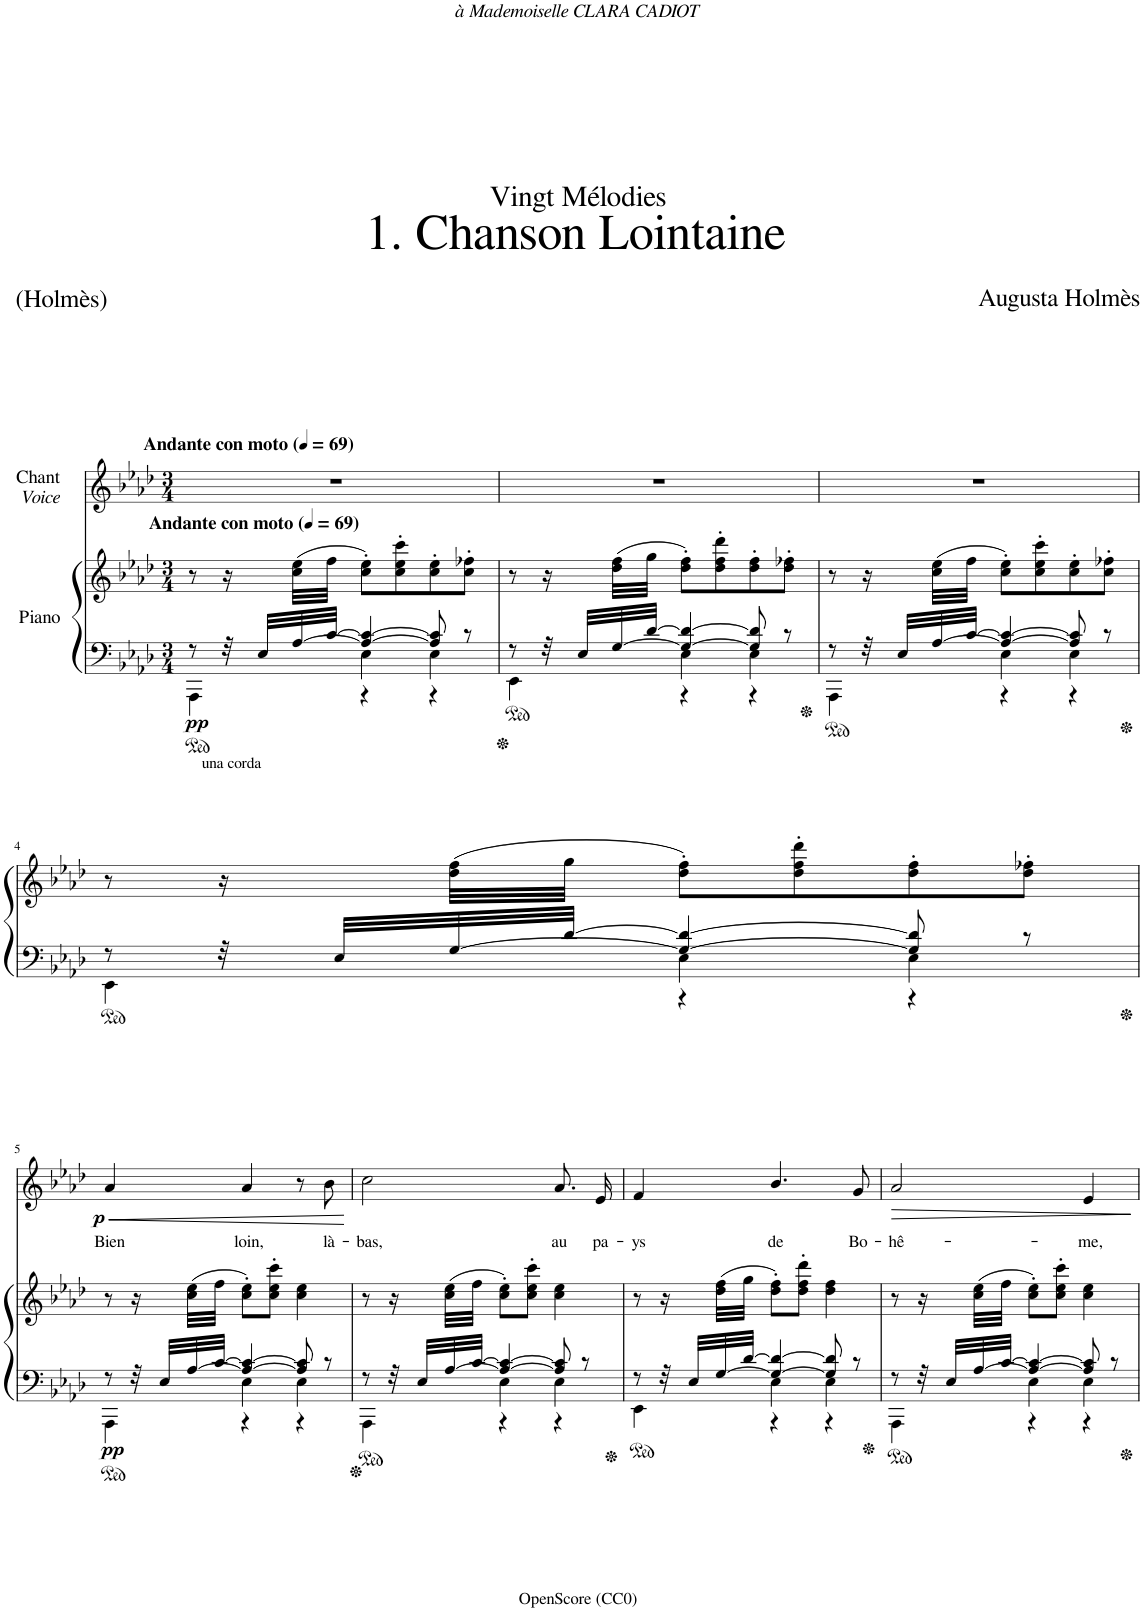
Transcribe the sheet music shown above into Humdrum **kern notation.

**kern	**kern	**dynam	**kern	**text	**dynam
*part2	*part2	*part2	*part1	*part1	*part1
*staff3	*staff2	*staff2/3	*staff1	*staff1	*staff1
*I"Piano	*	*	*I"Chant Voice	*	*
*I'Pno	*	*	*	*	*
*clefF4	*clefG2	*	*clefG2	*	*
*k[b-e-a-d-]	*k[b-e-a-d-]	*	*k[b-e-a-d-]	*	*
*M3/4	*M3/4	*	*M3/4	*	*
*MM69	*MM69	*	*MM69	*	*
=1	=1	=1	=1	=1	=1
*^	*	*	*	*	*
*	*^	*	*	*	*	*
!	!	!	!	!	!LO:TX:a:B:t=Andante con moto	!	!
!	!	!	!	!	!LO:TX:b:B:t=Andante con moto	!	!
!LO:TX:b:t=una corda	!	!	!	!	!	!	!
!	!	!	!	!LO:DY:b=2	!	!	!
8r	4AAA-\	4ryy	8r	pp	2.r	.	.
32r	.	.	16r	.	.	.	.
32E-/LLL	.	.	.	.	.	.	.
[32A-/	.	.	(32cc\ 32ee-\LLL	.	.	.	.
[32c/JJJ	.	.	32ff\JJJ	.	.	.	.
4A-/_ 4c/_	4E-\	4r	8cc\' 8ee-\'L)	.	.	.	.
.	.	.	8cc\' 8ee-\' 8ccc\'	.	.	.	.
8A-/] 8c/]	4E-\	4r	8cc\' 8ee-\'	.	.	.	.
8r	.	.	8cc\' 8ff-X\'J	.	.	.	.
=2	=2	=2	=2	=2	=2	=2	=2
8r	4EE-\	4ryy	8r	.	2.r	.	.
32r	.	.	16r	.	.	.	.
32E-/LLL	.	.	.	.	.	.	.
[32G/	.	.	(32dd-\ 32ff\LLL	.	.	.	.
[32d-/JJJ	.	.	32gg\JJJ	.	.	.	.
4G/_ 4d-/_	4E-\	4r	8dd-\' 8ff\'L)	.	.	.	.
.	.	.	8dd-\' 8ff\' 8ddd-\'	.	.	.	.
8G/] 8d-/]	4E-\	4r	8dd-\' 8ff\'	.	.	.	.
8r	.	.	8dd-\' 8ff-X\'J	.	.	.	.
=3	=3	=3	=3	=3	=3	=3	=3
8r	4AAA-\	4ryy	8r	.	2.r	.	.
32r	.	.	16r	.	.	.	.
32E-/LLL	.	.	.	.	.	.	.
[32A-/	.	.	(32cc\ 32ee-\LLL	.	.	.	.
[32c/JJJ	.	.	32ff\JJJ	.	.	.	.
4A-/_ 4c/_	4E-\	4r	8cc\' 8ee-\'L)	.	.	.	.
.	.	.	8cc\' 8ee-\' 8ccc\'	.	.	.	.
8A-/] 8c/]	4E-\	4r	8cc\' 8ee-\'	.	.	.	.
8r	.	.	8cc\' 8ff-X\'J	.	.	.	.
!!LO:LB:g=z
=4	=4	=4	=4	=4	=4	=4	=4
8r	4EE-\	4ryy	8r	.	2.r	.	.
32r	.	.	16r	.	.	.	.
32E-/LLL	.	.	.	.	.	.	.
[32G/	.	.	(32dd-\ 32ff\LLL	.	.	.	.
[32d-/JJJ	.	.	32gg\JJJ	.	.	.	.
4G/_ 4d-/_	4E-\	4r	8dd-\' 8ff\'L)	.	.	.	.
.	.	.	8dd-\' 8ff\' 8ddd-\'	.	.	.	.
8G/] 8d-/]	4E-\	4r	8dd-\' 8ff\'	.	.	.	.
8r	.	.	8dd-\' 8ff-X\'J	.	.	.	.
!!LO:LB:g=z
=5	=5	=5	=5	=5	=5	=5	=5
!	!	!	!	!LO:DY:b=2	!	!LO:LY:b	!LO:HP:b
!	!	!	!	!	!	!	!LO:DY:n=1:b
8r	4AAA-\	4ryy	8r	pp	4a-/	Bien	< p
32r	.	.	16r	.	.	.	.
32E-/LLL	.	.	.	.	.	.	.
[32A-/	.	.	(32cc\ 32ee-\LLL	.	.	.	.
[32c/JJJ	.	.	32ff\JJJ	.	.	.	.
!	!	!	!	!	!	!LO:LY:b	!
4A-/_ 4c/_	4E-\	4r	8cc\' 8ee-\'L)	.	4a-/	loin,	.
.	.	.	8cc\' 8ee-\' 8ccc\'J	.	.	.	.
8A-/] 8c/]	4E-\	4r	4cc\ 4ee-\	.	8r	.	.
!	!	!	!	!	!	!LO:LY:b	!
8r	.	.	.	.	8b-\	là-	.
*v	*v	*v	*	*	*	*	*
.	.	.	.	.	[
=6	=6	=6	=6	=6	=6
*^	*	*	*	*	*
*	*^	*	*	*	*	*
!	!	!	!	!	!	!LO:LY:b	!
8r	4AAA-\	4ryy	8r	.	2cc\	-bas,	.
32r	.	.	16r	.	.	.	.
32E-/LLL	.	.	.	.	.	.	.
[32A-/	.	.	(32cc\ 32ee-\LLL	.	.	.	.
[32c/JJJ	.	.	32ff\JJJ	.	.	.	.
4A-/_ 4c/_	4E-\	4r	8cc\' 8ee-\'L)	.	.	.	.
.	.	.	8cc\' 8ee-\' 8ccc\'J	.	.	.	.
!	!	!	!	!	!	!LO:LY:b	!
8A-/] 8c/]	4E-\	4r	4cc\ 4ee-\	.	8.a-/L	au	.
8r	.	.	.	.	.	.	.
!	!	!	!	!	!	!LO:LY:b	!
.	.	.	.	.	16e-/Jk	pa-	.
=7	=7	=7	=7	=7	=7	=7	=7
!	!	!	!	!	!	!LO:LY:b	!
8r	4EE-\	4ryy	8r	.	4f/	-ys	.
32r	.	.	16r	.	.	.	.
32E-/LLL	.	.	.	.	.	.	.
[32G/	.	.	(32dd-\ 32ff\LLL	.	.	.	.
[32d-/JJJ	.	.	32gg\JJJ	.	.	.	.
!	!	!	!	!	!	!LO:LY:b	!
4G/_ 4d-/_	4E-\	4r	8dd-\' 8ff\'L)	.	4.b-/	de	.
.	.	.	8dd-\' 8ff\' 8ddd-\'J	.	.	.	.
8G/] 8d-/]	4E-\	4r	4dd-\ 4ff\	.	.	.	.
!	!	!	!	!	!	!LO:LY:b	!
8r	.	.	.	.	8g/	Bo-	.
=8	=8	=8	=8	=8	=8	=8	=8
!	!	!	!	!	!	!LO:LY:b	!LO:HP:b
8r	4AAA-\	4ryy	8r	.	2a-/	-hê-	>
32r	.	.	16r	.	.	.	.
32E-/LLL	.	.	.	.	.	.	.
[32A-/	.	.	(32cc\ 32ee-\LLL	.	.	.	.
[32c/JJJ	.	.	32ff\JJJ	.	.	.	.
4A-/_ 4c/_	4E-\	4r	8cc\' 8ee-\'L)	.	.	.	.
.	.	.	8cc\' 8ee-\' 8ccc\'J	.	.	.	.
!	!	!	!	!	!	!LO:LY:b	!
8A-/] 8c/]	4E-\	4r	4cc\ 4ee-\	.	4e-/	-me,	.
8r	.	.	.	.	.	.	.
*v	*v	*v	*	*	*	*	*
.	.	.	.	.	]
=	=	=	=	=	=
*-	*-	*-	*-	*-	*-
